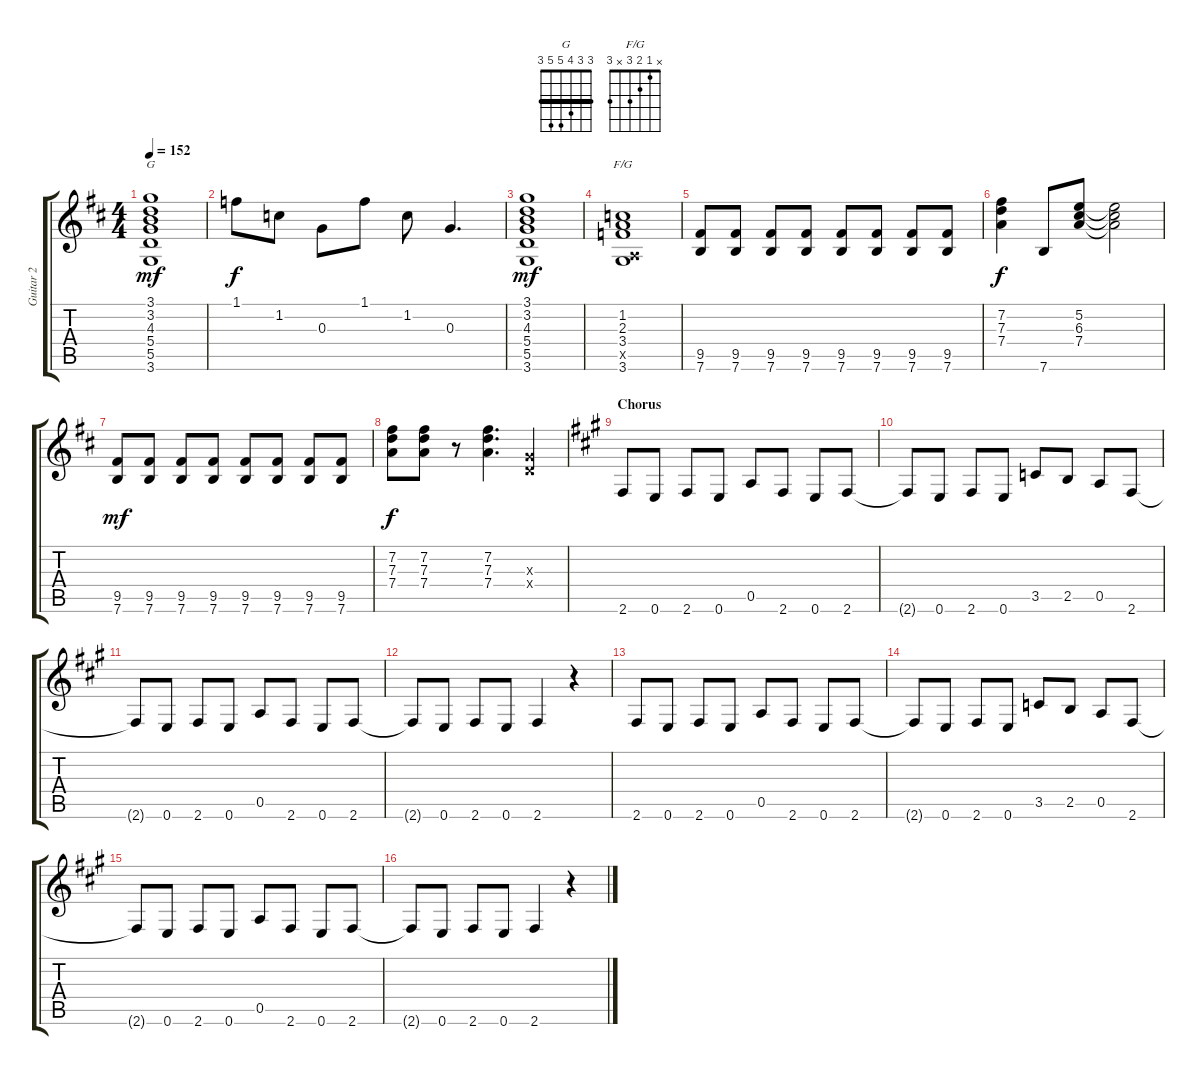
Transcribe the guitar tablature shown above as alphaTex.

\track ("Guitar 2" "Guitar 2") {instrument overdrivenguitar}
\staff {score tabs}
\tuning (E4 B3 G3 D3 A2 E2) {hide}
\chord ("G" 3 3 4 5 5 3) {barre 3}
\chord ("F/G" x 1 2 3 x 3)
\ts (4 4)
\tempo 152
\clef g2
\ks bminor
(3.1 3.2 4.3 5.4 5.5 3.6).1{ch "G" dy mf} |
1.1.8{dy f} 1.2.8 0.3.8 1.1.8 1.2.8 0.3.4{d} |
(3.1 3.2 4.3 5.4 5.5 3.6).1{dy mf} |
(1.2 2.3 3.4 0.5{x} 3.6).1{ch "F/G"} |
(9.5 7.6).8 (9.5 7.6).8 (9.5 7.6).8 (9.5 7.6).8 (9.5 7.6).8 (9.5 7.6).8 (9.5 7.6).8 (9.5 7.6).8 |
(7.2 7.3 7.4).4{dy f} 7.6.8 (5.2 6.3 7.4).8 (5.2{t} 6.3{t} 7.4{t}).2 |
(9.5 7.6).8{dy mf} (9.5 7.6).8 (9.5 7.6).8 (9.5 7.6).8 (9.5 7.6).8 (9.5 7.6).8 (9.5 7.6).8 (9.5 7.6).8 |
(7.2 7.3 7.4).8{dy f} (7.2 7.3 7.4).8 r.8 (7.2 7.3 7.4).4{d} (0.3{x} 0.4{x}).4 |
\section ("" "Chorus")
\ks f#minor
2.6.8 0.6.8 2.6.8 0.6.8 0.5.8 2.6.8 0.6.8 2.6.8 |
2.6{t}.8 0.6.8 2.6.8 0.6.8 3.5.8 2.5.8 0.5.8 2.6.8 |
2.6{t}.8 0.6.8 2.6.8 0.6.8 0.5.8 2.6.8 0.6.8 2.6.8 |
2.6{t}.8 0.6.8 2.6.8 0.6.8 2.6.4 r.4 |
2.6.8{volume 14} 0.6.8 2.6.8 0.6.8 0.5.8 2.6.8 0.6.8 2.6.8 |
2.6{t}.8 0.6.8 2.6.8 0.6.8 3.5.8 2.5.8 0.5.8 2.6.8 |
2.6{t}.8 0.6.8 2.6.8 0.6.8 0.5.8 2.6.8 0.6.8 2.6.8 |
2.6{t}.8 0.6.8 2.6.8 0.6.8 2.6.4 r.4
